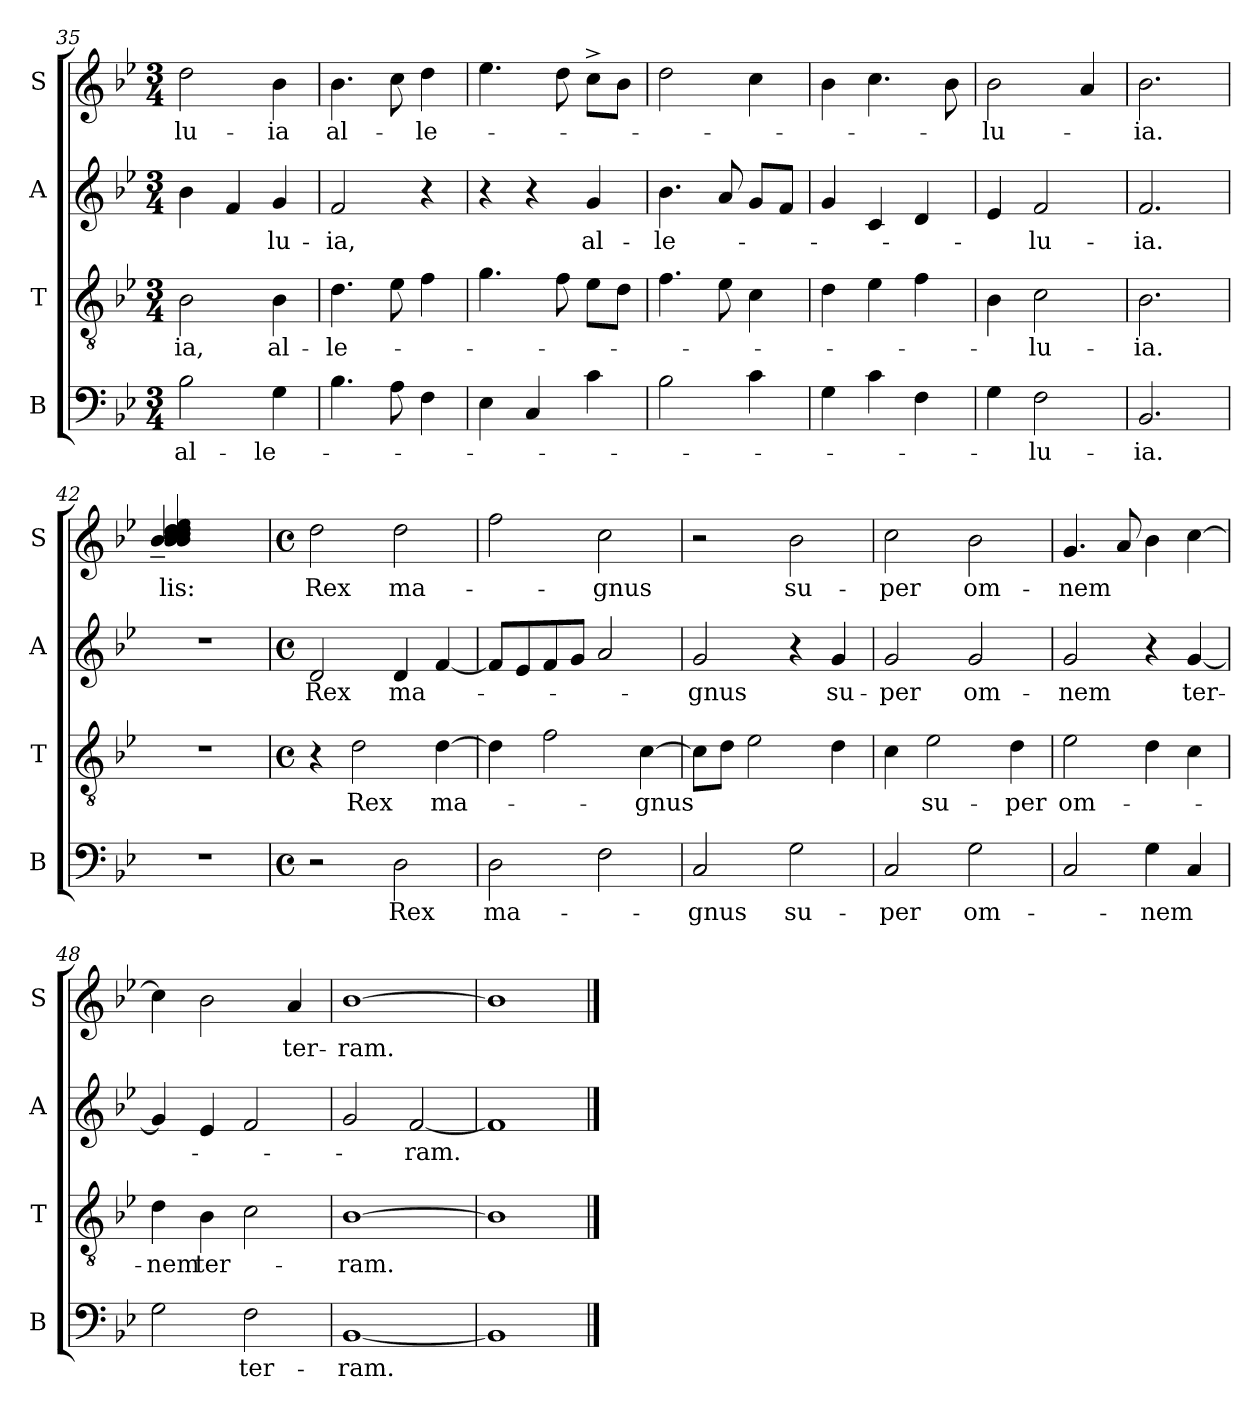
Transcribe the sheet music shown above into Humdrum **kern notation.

**kern	**text	**kern	**text	**kern	**text	**kern	**text
*part4	*part4	*part3	*part3	*part2	*part2	*part1	*part1
*staff4	*staff4	*staff3	*staff3	*staff2	*staff2	*staff1	*staff1
*I"B	*	*I"T	*	*I"A	*	*I"S	*
*I'B	*	*I'T	*	*I'A	*	*I'S	*
!!LO:PB:g=z
*clefF4	*	*clefGv2	*	*clefG2	*	*clefG2	*
*k[b-e-]	*	*k[b-e-]	*	*k[b-e-]	*	*k[b-e-]	*
*B-:	*	*B-:	*	*B-:	*	*B-:	*
*M3/4	*	*M3/4	*	*M3/4	*	*M3/4	*
=35	=35	=35	=35	=35	=35	=35	=35
!	!LO:LY:b	!	!LO:LY:b	!	!	!	!LO:LY:b
2B-\	al-	2B-\	-ia,	4b-\	.	2dd\	-lu-
.	.	.	.	4f/	.	.	.
!	!LO:LY:b	!	!LO:LY:b	!	!LO:LY:b	!	!LO:LY:b
4G\	-le-	4B-\	al-	4g/	-lu-	4b-\	-ia
=36	=36	=36	=36	=36	=36	=36	=36
!	!	!	!LO:LY:b	!	!LO:LY:b	!	!LO:LY:b
4.B-\	.	4.d\	-le-	2f/	-ia,	4.b-\	al-
8A\	.	8e-\	.	.	.	8cc\	.
!	!	!	!	!	!	!	!LO:LY:b
4F\	.	4f\	.	4r	.	4dd\	-le-
=37	=37	=37	=37	=37	=37	=37	=37
4E-\	.	4.g\	.	4r	.	4.ee-\	.
4C/	.	.	.	4r	.	.	.
.	.	8f\	.	.	.	8dd\	.
!	!	!	!	!	!LO:LY:b	!	!
4c\	.	8e-\L	.	4g/	al-	8cc^>\L	.
.	.	8d\J	.	.	.	8b-\J	.
=38	=38	=38	=38	=38	=38	=38	=38
!	!	!	!	!	!LO:LY:b	!	!
2B-\	.	4.f\	.	4.b-\	-le-	2dd\	.
.	.	8e-\	.	8a/	.	.	.
4c\	.	4c\	.	8g/L	.	4cc\	.
.	.	.	.	8f/J	.	.	.
=39	=39	=39	=39	=39	=39	=39	=39
4G\	.	4d\	.	4g/	.	4b-\	.
4c\	.	4e-\	.	4c/	.	4.cc\	.
4F\	.	4f\	.	4d/	.	.	.
.	.	.	.	.	.	8b-\	.
=40	=40	=40	=40	=40	=40	=40	=40
!	!	!	!	!	!	!	!LO:LY:b
4G\	.	4B-\	.	4e-/	.	2b-\	-lu-
!	!LO:LY:b	!	!LO:LY:b	!	!LO:LY:b	!	!
2F\	-lu-	2c\	-lu-	2f/	-lu-	.	.
.	.	.	.	.	.	4a/	.
=41	=41	=41	=41	=41	=41	=41	=41
!	!LO:LY:b	!	!LO:LY:b	!	!LO:LY:b	!	!LO:LY:b
2.BB-/	-ia.	2.B-\	-ia.	2.f/	-ia.	2.b-\	-ia.
!!LO:LB:g=z
=42	=42	=42	=42	=42	=42	=42	=42
!	!	!	!	!	!	!	!LO:LY:b
*	*	*	*	*	*	*^	*
!	!	!	!	!	!	!	!	!LO:LY:b
2.r	.	2.r	.	2.r	.	4b-/ 4b-/ 4cc/ 4cc/ 4cc/ 4cc/ 4cc/ 4dd/ 4dd/ 4dd/ 4dd/ 4ee-/	4b-~</	-lis:
.	.	.	.	.	.	2ryy	2ryy	.
*	*	*	*	*	*	*v	*v	*
!!LO:LB:g=z
=43	=43	=43	=43	=43	=43	=43	=43
*M4/4	*	*M4/4	*	*M4/4	*	*M4/4	*
*met(c)	*	*met(c)	*	*met(c)	*	*met(c)	*
*	*	*	*	*	*	*^	*
!	!	!	!	!	!LO:LY:b	!	!	!LO:LY:b
*	*	*	*	*	*	*v	*v	*
2r	.	4r	.	2d/	Rex	2dd\	Rex
!	!	!	!LO:LY:b	!	!	!	!
.	.	2d\	Rex	.	.	.	.
!	!LO:LY:b	!	!	!	!LO:LY:b	!	!LO:LY:b
2D\	Rex	.	.	4d/	ma-	2dd\	ma-
!	!	!	!LO:LY:b	!	!	!	!
.	.	[>4d\	ma-	[<4f/	.	.	.
=44	=44	=44	=44	=44	=44	=44	=44
!	!LO:LY:b	!	!	!	!	!	!
2D\	ma-	4d\]	.	8f/L]	.	2ff\	.
.	.	.	.	8e-/	.	.	.
.	.	2f\	.	8f/	.	.	.
.	.	.	.	8g/J	.	.	.
!	!	!	!	!	!	!	!LO:LY:b
2F\	.	.	.	2a/	.	2cc\	-gnus
!	!	!	!LO:LY:b	!	!	!	!
.	.	[>4c\	-gnus	.	.	.	.
=45	=45	=45	=45	=45	=45	=45	=45
!	!LO:LY:b	!	!	!	!LO:LY:b	!	!
2C/	-gnus	8c\L]	.	2g/	-gnus	2r	.
.	.	8d\J	.	.	.	.	.
.	.	2e-\	.	.	.	.	.
!	!LO:LY:b	!	!	!	!	!	!LO:LY:b
2G\	su-	.	.	4r	.	2b-\	su-
!	!	!	!	!	!LO:LY:b	!	!
.	.	4d\	.	4g/	su-	.	.
=46	=46	=46	=46	=46	=46	=46	=46
!	!LO:LY:b	!	!	!	!LO:LY:b	!	!LO:LY:b
2C/	-per	4c\	.	2g/	-per	2cc\	-per
!	!	!	!LO:LY:b	!	!	!	!
.	.	2e-\	su-	.	.	.	.
!	!LO:LY:b	!	!	!	!LO:LY:b	!	!LO:LY:b
2G\	om-	.	.	2g/	om-	2b-\	om-
!	!	!	!LO:LY:b	!	!	!	!
.	.	4d\	-per	.	.	.	.
=47	=47	=47	=47	=47	=47	=47	=47
!	!	!	!LO:LY:b	!	!LO:LY:b	!	!LO:LY:b
2C/	.	2e-\	om-	2g/	-nem	4.g/	-nem
.	.	.	.	.	.	8a/	.
!	!LO:LY:b	!	!	!	!	!	!
4G\	-nem	4d\	.	4r	.	4b-\	.
!	!	!	!	!	!LO:LY:b	!	!
4C/	.	4c\	.	[<4g/	ter-	[>4cc\	.
=48	=48	=48	=48	=48	=48	=48	=48
!	!	!	!LO:LY:b	!	!	!	!
2G\	.	4d\	-nem	4g/]	.	4cc\]	.
!	!	!	!LO:LY:b	!	!	!	!
.	.	4B-\	ter-	4e-/	.	2b-\	.
!	!LO:LY:b	!	!	!	!	!	!
2F\	ter-	2c\	.	2f/	.	.	.
!	!	!	!	!	!	!	!LO:LY:b
.	.	.	.	.	.	4a/	ter-
=49	=49	=49	=49	=49	=49	=49	=49
!	!LO:LY:b	!	!LO:LY:b	!	!	!	!LO:LY:b
[<1BB-	-ram.	[>1B-	-ram.	2g/	.	[>1b-	-ram.
!	!	!	!	!	!LO:LY:b	!	!
.	.	.	.	[<2f/	-ram.	.	.
=50	=50	=50	=50	=50	=50	=50	=50
1BB-]	.	1B-]	.	1f]	.	1b-]	.
==	==	==	==	==	==	==	==
*-	*-	*-	*-	*-	*-	*-	*-
